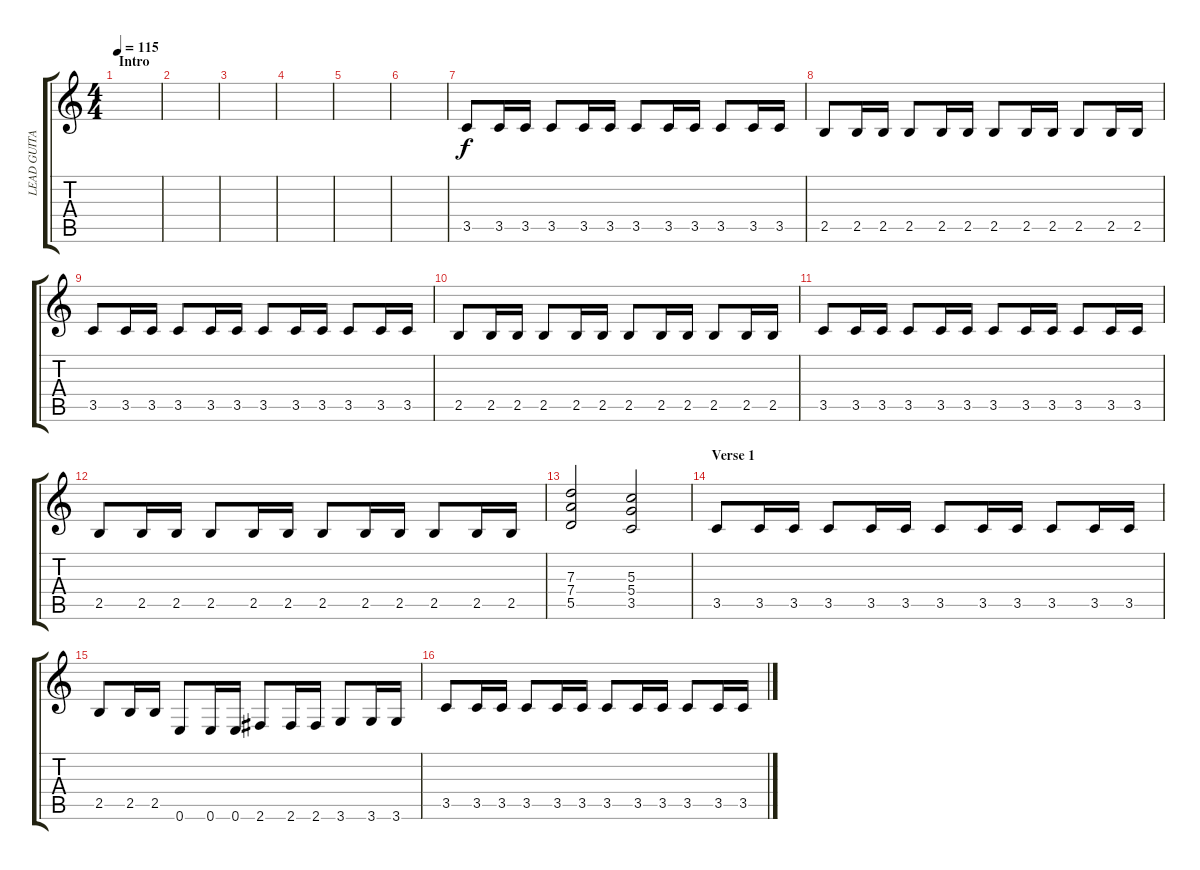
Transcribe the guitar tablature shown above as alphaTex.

\track ("LEAD GUITAR" "LEAD GUITA") {instrument electricguitarmuted}
\staff {score tabs}
\tuning (E4 B3 G3 D3 A2 E2) {hide}
\ts (4 4)
\section ("" "Intro")
\tempo 115
\clef g2
\ks c
|
|
|
|
|
|
3.5.8 3.5.16 3.5.16 3.5.8 3.5.16 3.5.16 3.5.8 3.5.16 3.5.16 3.5.8 3.5.16 3.5.16 |
2.5.8 2.5.16 2.5.16 2.5.8 2.5.16 2.5.16 2.5.8 2.5.16 2.5.16 2.5.8 2.5.16 2.5.16 |
3.5.8 3.5.16 3.5.16 3.5.8 3.5.16 3.5.16 3.5.8 3.5.16 3.5.16 3.5.8 3.5.16 3.5.16 |
2.5.8 2.5.16 2.5.16 2.5.8 2.5.16 2.5.16 2.5.8 2.5.16 2.5.16 2.5.8 2.5.16 2.5.16 |
3.5.8 3.5.16 3.5.16 3.5.8 3.5.16 3.5.16 3.5.8 3.5.16 3.5.16 3.5.8 3.5.16 3.5.16 |
2.5.8 2.5.16 2.5.16 2.5.8 2.5.16 2.5.16 2.5.8 2.5.16 2.5.16 2.5.8 2.5.16 2.5.16 |
(7.3 7.4 5.5).2{instrument distortionguitar} (5.3 5.4 3.5).2 |
\section ("" "Verse 1")
3.5.8{instrument electricguitarmuted} 3.5.16 3.5.16 3.5.8 3.5.16 3.5.16 3.5.8 3.5.16 3.5.16 3.5.8 3.5.16 3.5.16 |
2.5.8 2.5.16 2.5.16 0.6.8 0.6.16 0.6.16 2.6.8 2.6.16 2.6.16 3.6.8 3.6.16 3.6.16 |
3.5.8 3.5.16 3.5.16 3.5.8 3.5.16 3.5.16 3.5.8 3.5.16 3.5.16 3.5.8 3.5.16 3.5.16
